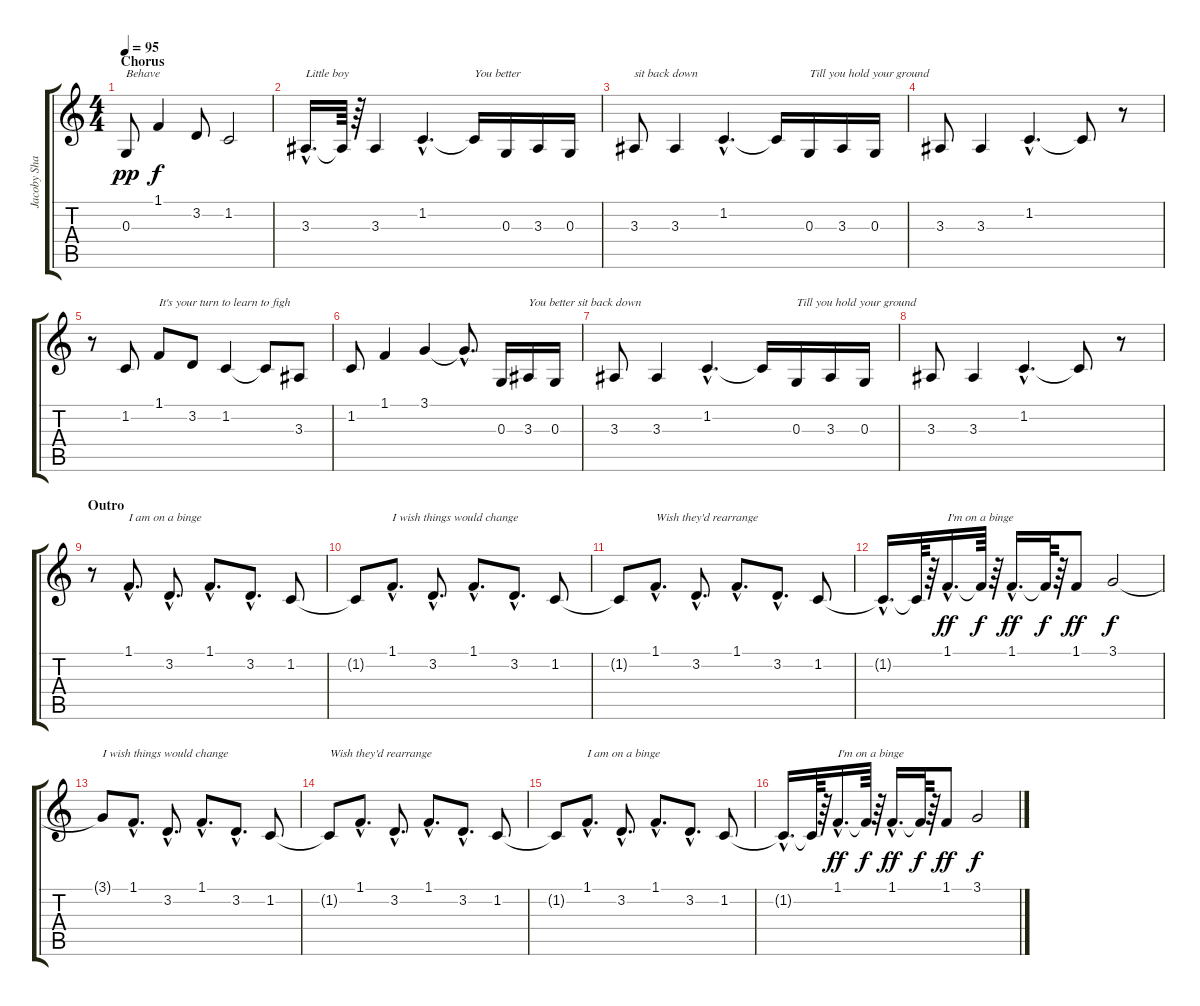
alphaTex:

\track ("Jacoby Shadix" "Jacoby Sha") {instrument englishhorn}
\staff {score tabs}
\tuning (E4 B3 G3 D3 A2 E2) {hide}
\ts (4 4)
\section ("" "Chorus")
\tempo 95
\clef g2
\ks c
0.3.8{txt "Behave" dy pp} 1.1.4{dy f} 3.2.8 1.2.2 |
3.3{hac}.16{d txt "Little boy"} 3.3{t}.64 r.64 3.3.4 1.2{hac}.4{d} 1.2{t}.16{txt "You better"} 0.3.16 3.3.16 0.3.16 |
3.3.8{txt "sit back down "} 3.3.4 1.2{hac}.4{d} 1.2{t}.16 0.3.16{txt "Till you hold your ground "} 3.3.16 0.3.16 |
3.3.8 3.3.4 1.2{hac}.4{d} 1.2{t}.8 r.8 |
r.8 1.2.8 1.1.8{txt "It's your turn to learn to figh"} 3.2.8 1.2.4 1.2{t}.8 3.3.8 |
1.2.8 1.1.4 3.1.4 3.1{hac t}.8{d} 0.3.16 3.3.16{txt "You better sit back down "} 0.3.16 |
3.3.8 3.3.4 1.2{hac}.4{d} 1.2{t}.16 0.3.16{txt "Till you hold your ground "} 3.3.16 0.3.16 |
3.3.8 3.3.4 1.2{hac}.4{d} 1.2{t}.8 r.8 |
\section ("" "Outro")
r.8 1.1{hac}.8{d txt "I am on a binge "} 3.2{hac}.8{d} 1.1{hac}.8{d} 3.2{hac}.8{d} 1.2.8 |
1.2{t}.8 1.1{hac}.8{d txt "I wish things would change "} 3.2{hac}.8{d} 1.1{hac}.8{d} 3.2{hac}.8{d} 1.2.8 |
1.2{t}.8 1.1{hac}.8{d txt "Wish they'd rearrange "} 3.2{hac}.8{d} 1.1{hac}.8{d} 3.2{hac}.8{d} 1.2.8 |
1.2{hac t}.16{d} 1.2{t}.64 r.64 1.1{hac}.16{d txt "I'm on a binge" dy ff} 1.1{t}.64{dy f} r.64 1.1{hac}.16{d dy ff} 1.1{t}.64{dy f} r.64 1.1.8{dy ff} 3.1.2{dy f} |
3.1{t}.8{txt "I wish things would change "} 1.1{hac}.8{d} 3.2{hac}.8{d} 1.1{hac}.8{d} 3.2{hac}.8{d} 1.2.8 |
1.2{t}.8{txt "Wish they'd rearrange "} 1.1{hac}.8{d} 3.2{hac}.8{d} 1.1{hac}.8{d} 3.2{hac}.8{d} 1.2.8 |
1.2{t}.8 1.1{hac}.8{d txt "I am on a binge"} 3.2{hac}.8{d} 1.1{hac}.8{d} 3.2{hac}.8{d} 1.2.8 |
1.2{hac t}.16{d} 1.2{t}.64 r.64 1.1{hac}.16{d txt "I'm on a binge" dy ff} 1.1{t}.64{dy f} r.64 1.1{hac}.16{d dy ff} 1.1{t}.64{dy f} r.64 1.1.8{dy ff} 3.1.2{dy f}
